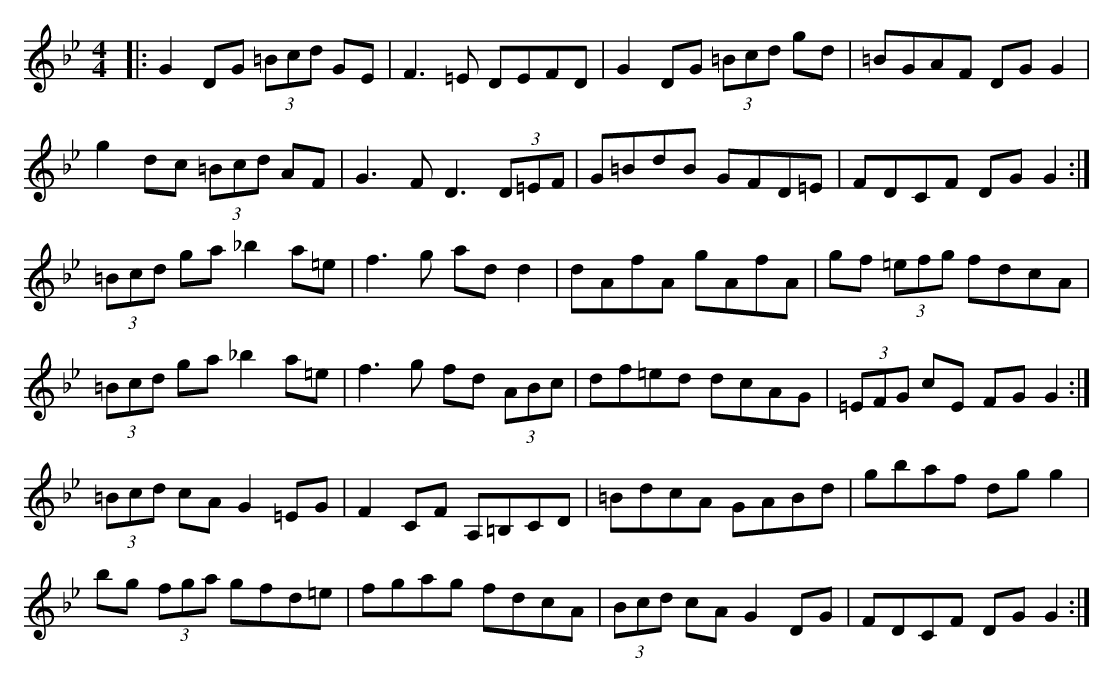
X:1
M:4/4
K:Cdor
|:G2 DG (3=Bcd GE|F3=E DEFD|G2 DG (3=Bcd gd|=BGAF DG G2|
g2 dc (3=Bcd AF|G3 F D3 (3D=EF|G=BdB GFD=E|FDCF DG G2:|
(3=Bcd ga _b2 a=e|f3 g ad d2|dAfA gAfA|gf (3=efg fdcA|
(3=Bcd ga _b2 a=e|f3 g fd (3ABc|df=ed dcAG|(3 =EFG cE FG G2:|
(3=Bcd cA G2 =EG|F2 CF A,=B,CD|=BdcA GABd|gbaf dg g2|
bg (3fga gfd=e|fgag fdcA|(3Bcd cA G2 DG|FDCF DG G2:|
